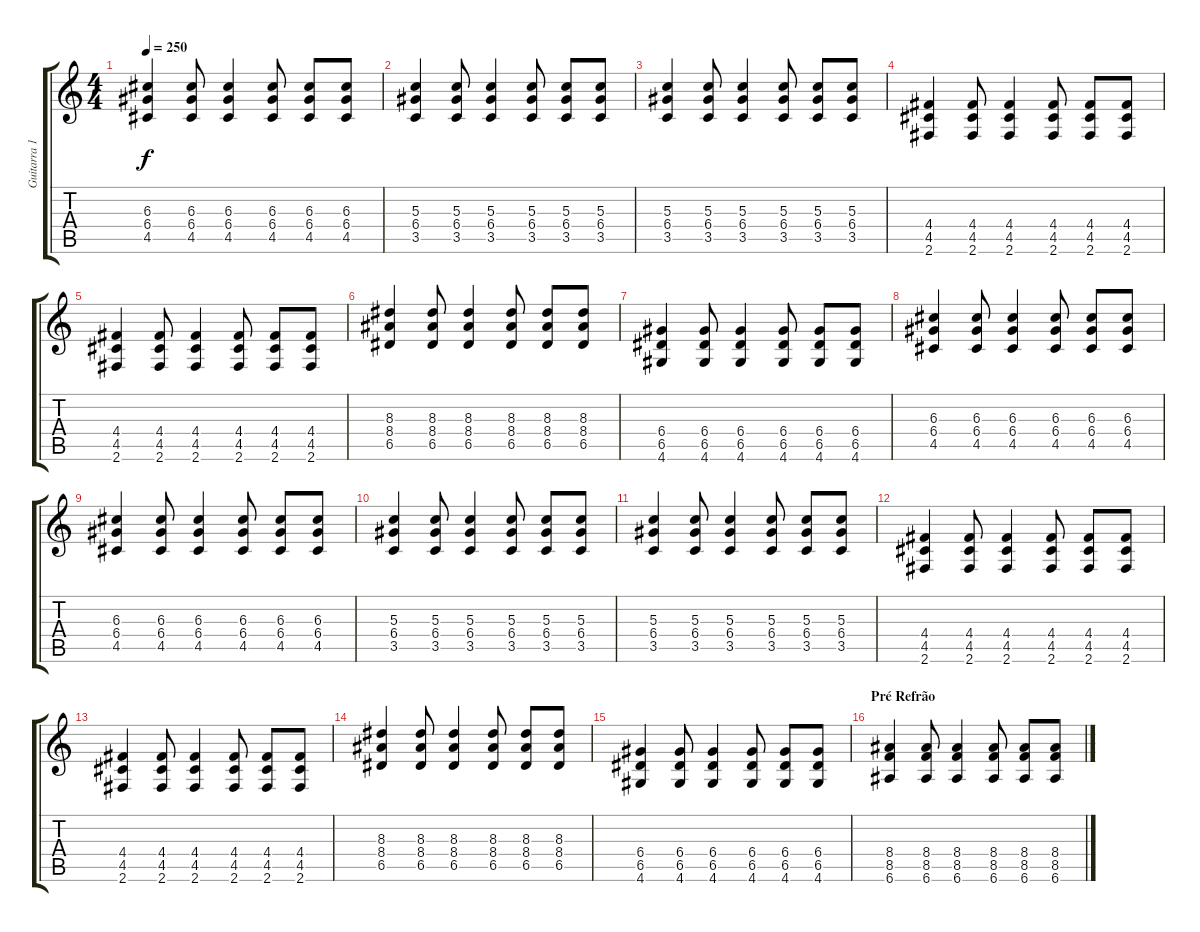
\track ("Guitarra 1" "Guitarra 1") {instrument distortionguitar}
\staff {score tabs}
\tuning (E4 B3 G3 D3 A2 E2) {hide}
\ts (4 4)
\tempo 250
\clef g2
\ks c
(6.3 6.4 4.5).4{dy f} (6.3 6.4 4.5).8 (6.3 6.4 4.5).4 (6.3 6.4 4.5).8 (6.3 6.4 4.5).8 (6.3 6.4 4.5).8 |
(5.3 6.4 3.5).4 (5.3 6.4 3.5).8 (5.3 6.4 3.5).4 (5.3 6.4 3.5).8 (5.3 6.4 3.5).8 (5.3 6.4 3.5).8 |
(5.3 6.4 3.5).4 (5.3 6.4 3.5).8 (5.3 6.4 3.5).4 (5.3 6.4 3.5).8 (5.3 6.4 3.5).8 (5.3 6.4 3.5).8 |
(4.4 4.5 2.6).4 (4.4 4.5 2.6).8 (4.4 4.5 2.6).4 (4.4 4.5 2.6).8 (4.4 4.5 2.6).8 (4.4 4.5 2.6).8 |
(4.4 4.5 2.6).4 (4.4 4.5 2.6).8 (4.4 4.5 2.6).4 (4.4 4.5 2.6).8 (4.4 4.5 2.6).8 (4.4 4.5 2.6).8 |
(8.3 8.4 6.5).4 (8.3 8.4 6.5).8 (8.3 8.4 6.5).4 (8.3 8.4 6.5).8 (8.3 8.4 6.5).8 (8.3 8.4 6.5).8 |
(6.4 6.5 4.6).4 (6.4 6.5 4.6).8 (6.4 6.5 4.6).4 (6.4 6.5 4.6).8 (6.4 6.5 4.6).8 (6.4 6.5 4.6).8 |
(6.3 6.4 4.5).4 (6.3 6.4 4.5).8 (6.3 6.4 4.5).4 (6.3 6.4 4.5).8 (6.3 6.4 4.5).8 (6.3 6.4 4.5).8 |
(6.3 6.4 4.5).4 (6.3 6.4 4.5).8 (6.3 6.4 4.5).4 (6.3 6.4 4.5).8 (6.3 6.4 4.5).8 (6.3 6.4 4.5).8 |
(5.3 6.4 3.5).4 (5.3 6.4 3.5).8 (5.3 6.4 3.5).4 (5.3 6.4 3.5).8 (5.3 6.4 3.5).8 (5.3 6.4 3.5).8 |
(5.3 6.4 3.5).4 (5.3 6.4 3.5).8 (5.3 6.4 3.5).4 (5.3 6.4 3.5).8 (5.3 6.4 3.5).8 (5.3 6.4 3.5).8 |
(4.4 4.5 2.6).4 (4.4 4.5 2.6).8 (4.4 4.5 2.6).4 (4.4 4.5 2.6).8 (4.4 4.5 2.6).8 (4.4 4.5 2.6).8 |
(4.4 4.5 2.6).4 (4.4 4.5 2.6).8 (4.4 4.5 2.6).4 (4.4 4.5 2.6).8 (4.4 4.5 2.6).8 (4.4 4.5 2.6).8 |
(8.3 8.4 6.5).4 (8.3 8.4 6.5).8 (8.3 8.4 6.5).4 (8.3 8.4 6.5).8 (8.3 8.4 6.5).8 (8.3 8.4 6.5).8 |
(6.4 6.5 4.6).4 (6.4 6.5 4.6).8 (6.4 6.5 4.6).4 (6.4 6.5 4.6).8 (6.4 6.5 4.6).8 (6.4 6.5 4.6).8 |
\section ("" "Pré Refrão")
(8.4 8.5 6.6).4 (8.4 8.5 6.6).8 (8.4 8.5 6.6).4 (8.4 8.5 6.6).8 (8.4 8.5 6.6).8 (8.4 8.5 6.6).8
